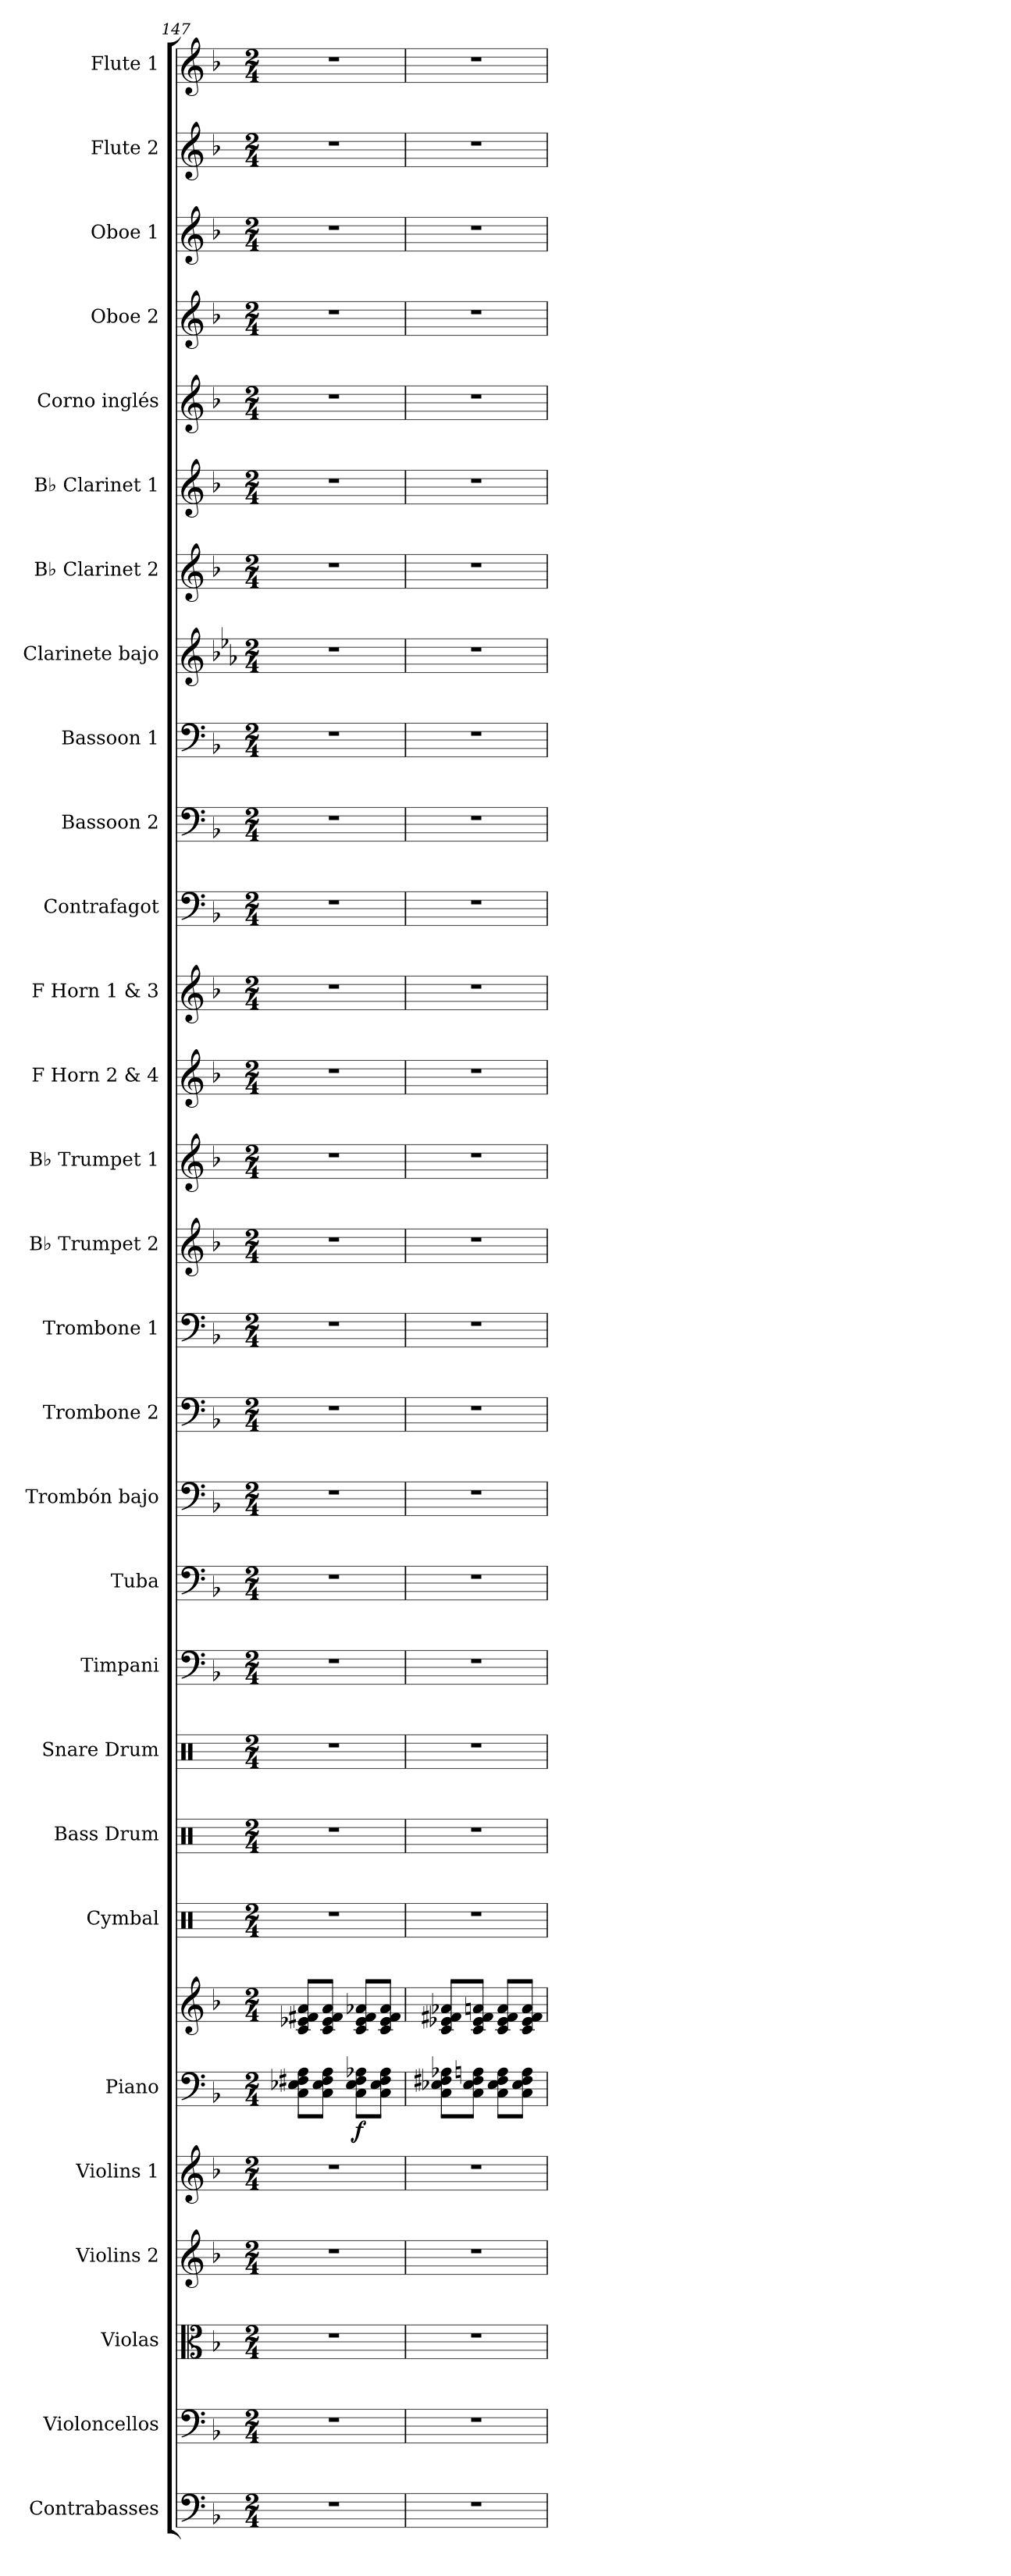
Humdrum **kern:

**kern	**kern	**kern	**kern	**kern	**kern	**kern	**dynam	**kern	**kern	**kern	**kern	**kern	**kern	**kern	**kern	**kern	**kern	**kern	**kern	**kern	**kern	**kern	**kern	**kern	**kern	**kern	**kern	**kern	**kern	**kern
*part29	*part28	*part27	*part26	*part25	*part24	*part24	*part24	*part23	*part22	*part21	*part20	*part19	*part18	*part17	*part16	*part15	*part14	*part13	*part12	*part11	*part10	*part9	*part8	*part7	*part6	*part5	*part4	*part3	*part2	*part1
*staff30	*staff29	*staff28	*staff27	*staff26	*staff25	*staff24	*staff24/25	*staff23	*staff22	*staff21	*staff20	*staff19	*staff18	*staff17	*staff16	*staff15	*staff14	*staff13	*staff12	*staff11	*staff10	*staff9	*staff8	*staff7	*staff6	*staff5	*staff4	*staff3	*staff2	*staff1
*I"Contrabasses	*I"Violoncellos	*I"Violas	*I"Violins 2	*I"Violins 1	*I"Piano	*	*	*I"Cymbal	*I"Bass Drum	*I"Snare Drum	*I"Timpani	*I"Tuba	*I"Trombón bajo	*I"Trombone 2	*I"Trombone 1	*I"B♭ Trumpet 2	*I"B♭ Trumpet 1	*I"F Horn 2 &amp; 4	*I"F Horn 1 &amp; 3	*I"Contrafagot	*I"Bassoon 2	*I"Bassoon 1	*I"Clarinete bajo	*I"B♭ Clarinet 2	*I"B♭ Clarinet 1	*I"Corno inglés	*I"Oboe 2	*I"Oboe 1	*I"Flute 2	*I"Flute 1
*I'Cbs.	*I'Vcs.	*I'Vlas.	*I'Vlns. 2	*I'Vlns. 1	*I'Pno.	*	*	*I'Cym.	*I'B. Dr.	*I'Sn. Dr.	*I'Timp.	*I'Tba.	*I'Tbn. B.	*I'Tbn. 2	*I'Tbn. 1	*I'B♭ Tpt. 2	*I'B♭ Tpt. 1	*I'F Hn. 2 4	*I'F Hn. 1 3	*I'Cfag.	*I'Bsn. 2	*I'Bsn. 1	*I'Cl. B.	*I'B♭ Cl. 2	*I'B♭ Cl. 1	*I'Cor. Ingl.	*I'Ob. 2	*I'Ob. 1	*I'Fl. 2	*I'Fl. 1
*clefF4	*clefF4	*clefC3	*clefG2	*clefG2	*clefF4	*clefG2	*	*clefX	*clefX	*clefX	*clefF4	*clefF4	*clefF4	*clefF4	*clefF4	*clefG2	*clefG2	*clefG2	*clefG2	*clefF4	*clefF4	*clefF4	*clefG2	*clefG2	*clefG2	*clefG2	*clefG2	*clefG2	*clefG2	*clefG2
*ITrd7c12	*	*	*	*	*	*	*	*	*	*	*	*	*	*	*	*ITrd1c2	*ITrd1c2	*ITrd4c7	*ITrd4c7	*ITrd7c12	*	*	*ITrd8c14	*ITrd1c2	*ITrd1c2	*ITrd4c7	*	*	*	*
*k[b-]	*k[b-]	*k[b-]	*k[b-]	*k[b-]	*k[b-]	*k[b-]	*	*k[]	*k[]	*k[]	*k[b-]	*k[b-]	*k[b-]	*k[b-]	*k[b-]	*k[b-e-a-]	*k[b-e-a-]	*k[b-e-]	*k[b-e-]	*k[b-]	*k[b-]	*k[b-]	*k[b-e-a-]	*k[b-e-a-]	*k[b-e-a-]	*k[b-e-]	*k[b-]	*k[b-]	*k[b-]	*k[b-]
*M2/4	*M2/4	*M2/4	*M2/4	*M2/4	*M2/4	*M2/4	*	*M2/4	*M2/4	*M2/4	*M2/4	*M2/4	*M2/4	*M2/4	*M2/4	*M2/4	*M2/4	*M2/4	*M2/4	*M2/4	*M2/4	*M2/4	*M2/4	*M2/4	*M2/4	*M2/4	*M2/4	*M2/4	*M2/4	*M2/4
=147	=147	=147	=147	=147	=147	=147	=147	=147	=147	=147	=147	=147	=147	=147	=147	=147	=147	=147	=147	=147	=147	=147	=147	=147	=147	=147	=147	=147	=147	=147
2r	2r	2r	2r	2r	8C\ 8E-X\ 8F#X\ 8A\L	8c/ 8e-X/ 8f#X/ 8a/L	.	2r	2r	2r	2r	2r	2r	2r	2r	2r	2r	2r	2r	2r	2r	2r	2r	2r	2r	2r	2r	2r	2r	2r
.	.	.	.	.	8C\ 8E-\ 8F#\ 8A\J	8c/ 8e-/ 8f#/ 8a/J	.	.	.	.	.	.	.	.	.	.	.	.	.	.	.	.	.	.	.	.	.	.	.	.
!	!	!	!	!	!	!	!LO:DY:b=2	!	!	!	!	!	!	!	!	!	!	!	!	!	!	!	!	!	!	!	!	!	!	!
.	.	.	.	.	8C\ 8E-\ 8F#\ 8A-X\L	8c/ 8e-/ 8f#/ 8a-X/L	f	.	.	.	.	.	.	.	.	.	.	.	.	.	.	.	.	.	.	.	.	.	.	.
.	.	.	.	.	8C\ 8E-\ 8F#\ 8A-\J	8c/ 8e-/ 8f#/ 8a-/J	.	.	.	.	.	.	.	.	.	.	.	.	.	.	.	.	.	.	.	.	.	.	.	.
=148	=148	=148	=148	=148	=148	=148	=148	=148	=148	=148	=148	=148	=148	=148	=148	=148	=148	=148	=148	=148	=148	=148	=148	=148	=148	=148	=148	=148	=148	=148
2r	2r	2r	2r	2r	8C\ 8E-X\ 8F#X\ 8A-X\L	8c/ 8e-X/ 8f#X/ 8a-X/L	.	2r	2r	2r	2r	2r	2r	2r	2r	2r	2r	2r	2r	2r	2r	2r	2r	2r	2r	2r	2r	2r	2r	2r
.	.	.	.	.	8C\ 8E-\ 8F#\ 8An\J	8c/ 8e-/ 8f#/ 8an/J	.	.	.	.	.	.	.	.	.	.	.	.	.	.	.	.	.	.	.	.	.	.	.	.
.	.	.	.	.	8C\ 8E-\ 8F#\ 8A\L	8c/ 8e-/ 8f#/ 8a/L	.	.	.	.	.	.	.	.	.	.	.	.	.	.	.	.	.	.	.	.	.	.	.	.
.	.	.	.	.	8C\ 8E-\ 8F#\ 8A\J	8c/ 8e-/ 8f#/ 8a/J	.	.	.	.	.	.	.	.	.	.	.	.	.	.	.	.	.	.	.	.	.	.	.	.
=	=	=	=	=	=	=	=	=	=	=	=	=	=	=	=	=	=	=	=	=	=	=	=	=	=	=	=	=	=	=
*-	*-	*-	*-	*-	*-	*-	*-	*-	*-	*-	*-	*-	*-	*-	*-	*-	*-	*-	*-	*-	*-	*-	*-	*-	*-	*-	*-	*-	*-	*-
